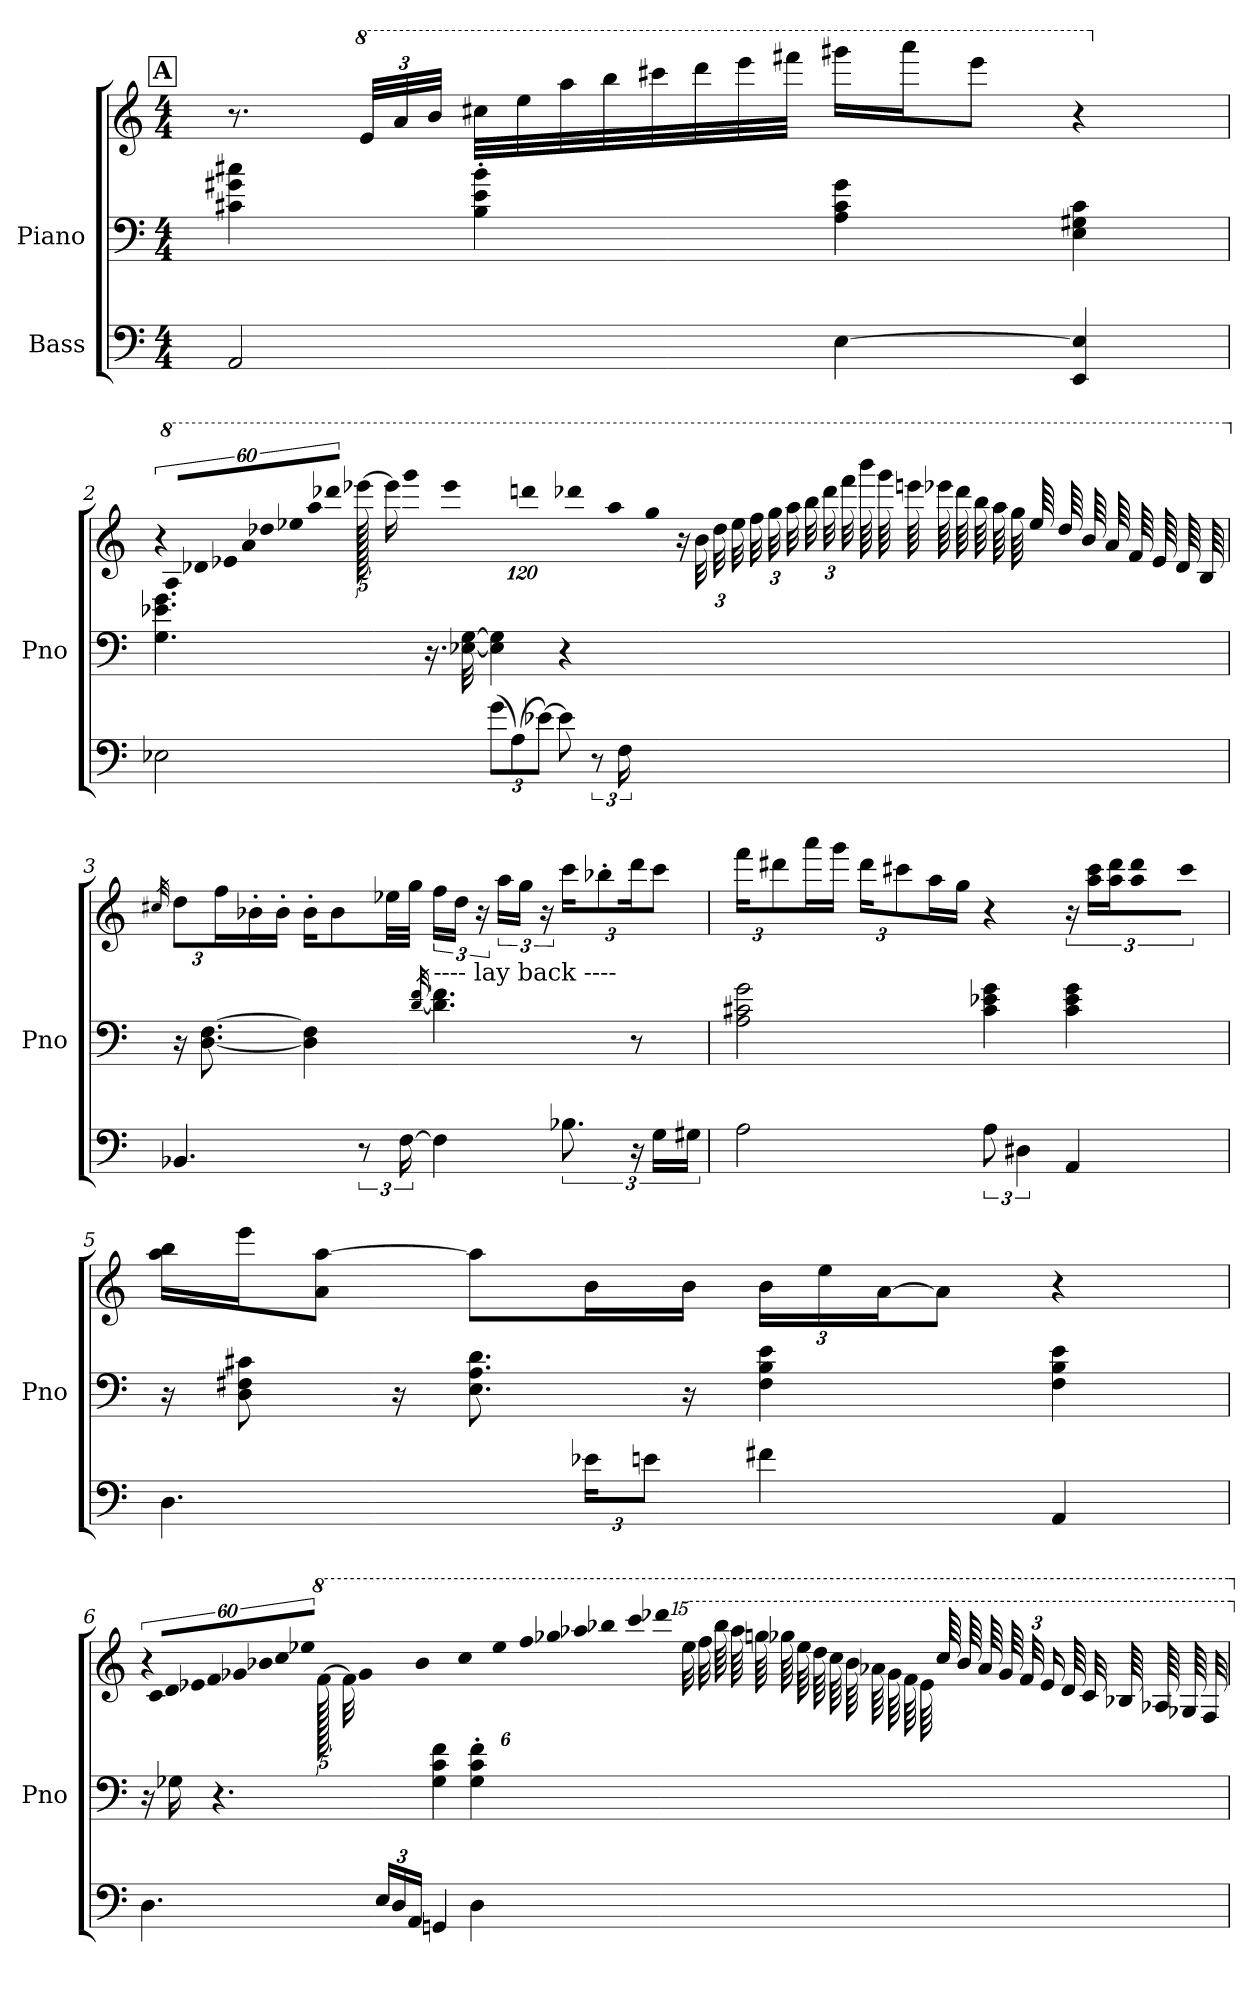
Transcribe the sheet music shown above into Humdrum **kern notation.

**kern	**kern	**kern
*part2	*part1	*part1
*staff3	*staff2	*staff1
*I"Bass	*I"Piano	*
*	*I'Pno	*
*clefF4	*clefF4	*clefG2
*ITrd7c12	*	*
*k[]	*k[]	*k[]
*M4/4	*M4/4	*M4/4
*MM54	*MM54	*MM54
!!LO:REH:place=s1:a:B:fs=14:t=A
=1	=1	=1
2AAA/	4c#X\ 4g#X\ 4cc#X\	8.r
*	*	*8va
*	*	*Xbrackettup
.	.	48ee/LLL
.	.	48aa/
.	.	48bb/JJJ
.	4B\' 4e\' 4b\'	32ccc#X\LLL
.	.	32eee\
.	.	32aaa\
.	.	32bbb\
.	.	32cccc#X\
.	.	32dddd\
.	.	32eeee\
.	.	32ffff#X\JJJ
[4EE\	4A\ 4c#\ 4g#\	16gggg#X\LL
.	.	16aaaa\J
.	.	8eeee\J
4EEE/ 4EE/]	4E\ 4G#X\ 4c#\	4r
!!LO:LB:g=z
=2	=2	=2
*	*	*X8va
*	*	*brackettup
!	!	!LO:N:vis=32
2EE-X\	4.G\ 4.e-X\ 4.g\	1920%53r
*	*	*8va
!	!	!LO:N:vis=32
.	.	1920%53a/LLL
!	!	!LO:N:vis=32
.	.	1920%53dd-X/
!	!	!LO:N:vis=32
.	.	1920%53ee-X/
!	!	!LO:N:vis=32
.	.	1920%53aa/
!	!	!LO:N:vis=32
.	.	1920%53ddd-X/
!	!	!LO:N:vis=32
.	.	1920%53eee-X/
!	!	!LO:N:vis=32
.	.	1920%53aaa/
!	!	!LO:N:vis=32
.	.	1920%53dddd-X/JJJ
.	.	[640eeee-X\LL
.	.	1920%77eeee-\LL]
.	.	24gggg\
.	.	48eeee-\L
.	.	48ddddn\J
.	.	24dddd-X\
.	16.r	.
.	.	24aaa\
.	.	24ggg\JJ
.	[32E-X\ [32G\	.
.	.	16r
*Xbrackettup	*	*
(>12G\L	4E-\] 4G\]	.
*	*	*Xbrackettup
.	.	48bb\LLL
.	.	48ddd-\
(>12AA\)	.	.
.	.	48eee-\
.	.	48fff\
.	.	48ggg\
.	.	48aaa\
[12E-X\J)	.	.
.	.	48bbb\
.	.	48dddd-\
.	.	48ffff\JJJ
.	.	64bbbb\LLLL
8E-\]	4r	.
.	.	64gggg\
.	.	64eeeen\
.	.	64eeee-X\
.	.	64dddd-\
.	.	64bbb\
.	.	64aaa\
.	.	64ggg\JJJJ
.	.	64eee-/LLLL
*brackettup	*	*
12r	.	.
.	.	64ddd-/
.	.	64bb/
.	.	64aa/
.	.	64ff/
.	.	64ee-/
24FF\	.	.
.	.	64dd-/
.	.	64b/JJJJ
*	*	*X8va
.	.	640ryy
!!LO:LB:g=z
=3	=3	=3
.	.	32qcc#X/
4.BBB-X/	16r	12dd\L
.	[8.D\ [8.F\	.
.	.	24ff\L
.	.	16b-X'\
.	.	16b-'\JJ
.	4D\] 4F\]	16b-'\KL
.	.	8b-\
12r	.	.
.	.	32ee-X\LL
[24FF\	.	.
.	.	32gg\JJJ
.	[32qd/ [32qf/	.
*	*	*brackettup
!	!	!LO:TX:b:t=---- lay back ----
4FF\]	4.d\] 4.f\]	24ff\LL
.	.	24dd\JJ
.	.	24r
.	.	24aa\LL
.	.	24gg\JJ
.	.	24r
*	*	*Xbrackettup
12.BB-X\	.	24ccc\KL
.	.	12bb-X'\
24r	8r	24ddd\K
24GG\LL	.	12ccc\J
24GG#X\JJ	.	.
=4	=4	=4
2AA\	2A\ 2c#X\ 2g\	24fff\KL
.	.	12ddd#X\
.	.	16aaa\L
.	.	16ggg\JJ
.	.	24ddd#\KL
.	.	12ccc#X\
.	.	16aa\L
.	.	16gg\JJ
12AA\	4c#\ 4e-X\ 4g\	4r
6DD#X\	.	.
*	*	*brackettup
4AAA/	4c#\ 4e-\ 4g\	24r
.	.	24aa\ 24ccc#\LL
.	.	24aa\ 24ddd#\
.	.	16aa\ 16ddd#\
.	.	16ccc#\JJ
=5	=5	=5
4.DD\	16r	16aa\ 16bb\LL
.	8D\ 8F#X\ 8c#X\	16eee\J
.	.	8a\ [8aa\J
.	16r	.
.	8.E\ 8.A\ 8.d\	8aa\L]
*Xbrackettup	*	*
24E-X\KL	.	16b\L
12En\J	.	.
.	16r	16b\JJ
*	*	*Xbrackettup
4F#X\	4F#\ 4B\ 4e\	24b\LL
.	.	24ee\
.	.	[24a\J
.	.	8a\J]
4AAA/	4F#\ 4B\ 4e\	4r
!!LO:PB:g=z
=6	=6	=6
*	*	*brackettup
!	!	!LO:N:vis=32
4.DD\	16r	1920%53r
!	!	!LO:N:vis=32
.	.	1920%53c/LLL
!	!	!LO:N:vis=32
.	.	1920%53d/
.	16G-X\	.
!	!	!LO:N:vis=32
.	.	1920%53e-X/
!	!	!LO:N:vis=32
.	.	1920%53f/
.	4.r	.
!	!	!LO:N:vis=32
.	.	1920%53g-X/
!	!	!LO:N:vis=32
.	.	1920%53b-X/
!	!	!LO:N:vis=32
.	.	1920%53cc/
!	!	!LO:N:vis=32
.	.	1920%53ee-X/JJJ
*	*	*8va
.	.	[640ff\LLL
.	.	192%5ff\LLL]
!	!	!LO:N:vis=32
.	.	1920%53gg-\
!	!	!LO:N:vis=32
.	.	1920%53bb-\
!	!	!LO:N:vis=32
.	.	1920%53ccc\
!	!	!LO:N:vis=32
.	.	1920%53eee-\
24EE/LL	.	.
!	!	!LO:N:vis=32
.	.	1920%53fff\
!	!	!LO:N:vis=64
.	.	640%9ggg-X\L
24DD/	.	.
!	!	!LO:N:vis=64
.	.	640%9aaa-X\J
!	!	!LO:N:vis=32
.	.	1920%53bbb-X\
24AAA/JJ	.	.
!	!	!LO:N:vis=64
.	.	640%9cccc\L
!	!	!LO:N:vis=64
.	.	640%9dddd-X\JJJJ
*	*	*15ma
.	.	32eeee-\LLL
4GGGn/	4G-\ 4c\ 4f\	.
.	.	32ffff\
.	.	64bbbb-\L
.	.	64aaaa-\
.	.	64ggggn\
.	.	64gggg-X\
.	.	64eeee-\
.	.	64dddd\
.	.	64cccc\
.	.	64bbb-\
.	.	64aaa-X\
.	.	64ggg-\
.	.	64fff\
.	.	64eee-\JJJJ
*	*	*8va
.	.	64ccc/LLLL
4DD\	4G-\' 4c\' 4f\'	.
.	.	64bb-/
.	.	64aa-/
.	.	64gg-/J
*	*	*Xbrackettup
.	.	48ff/J
.	.	24ee-/
.	.	64dd/KL
.	.	32cc/
.	.	64b-X/L
.	.	64a-X/
.	.	64g-X/J
.	.	32f/JJJ
*	*	*X8va
*	*	*X15ma
*	*	*X8va
.	.	480ryy
=	=	=
*-	*-	*-
